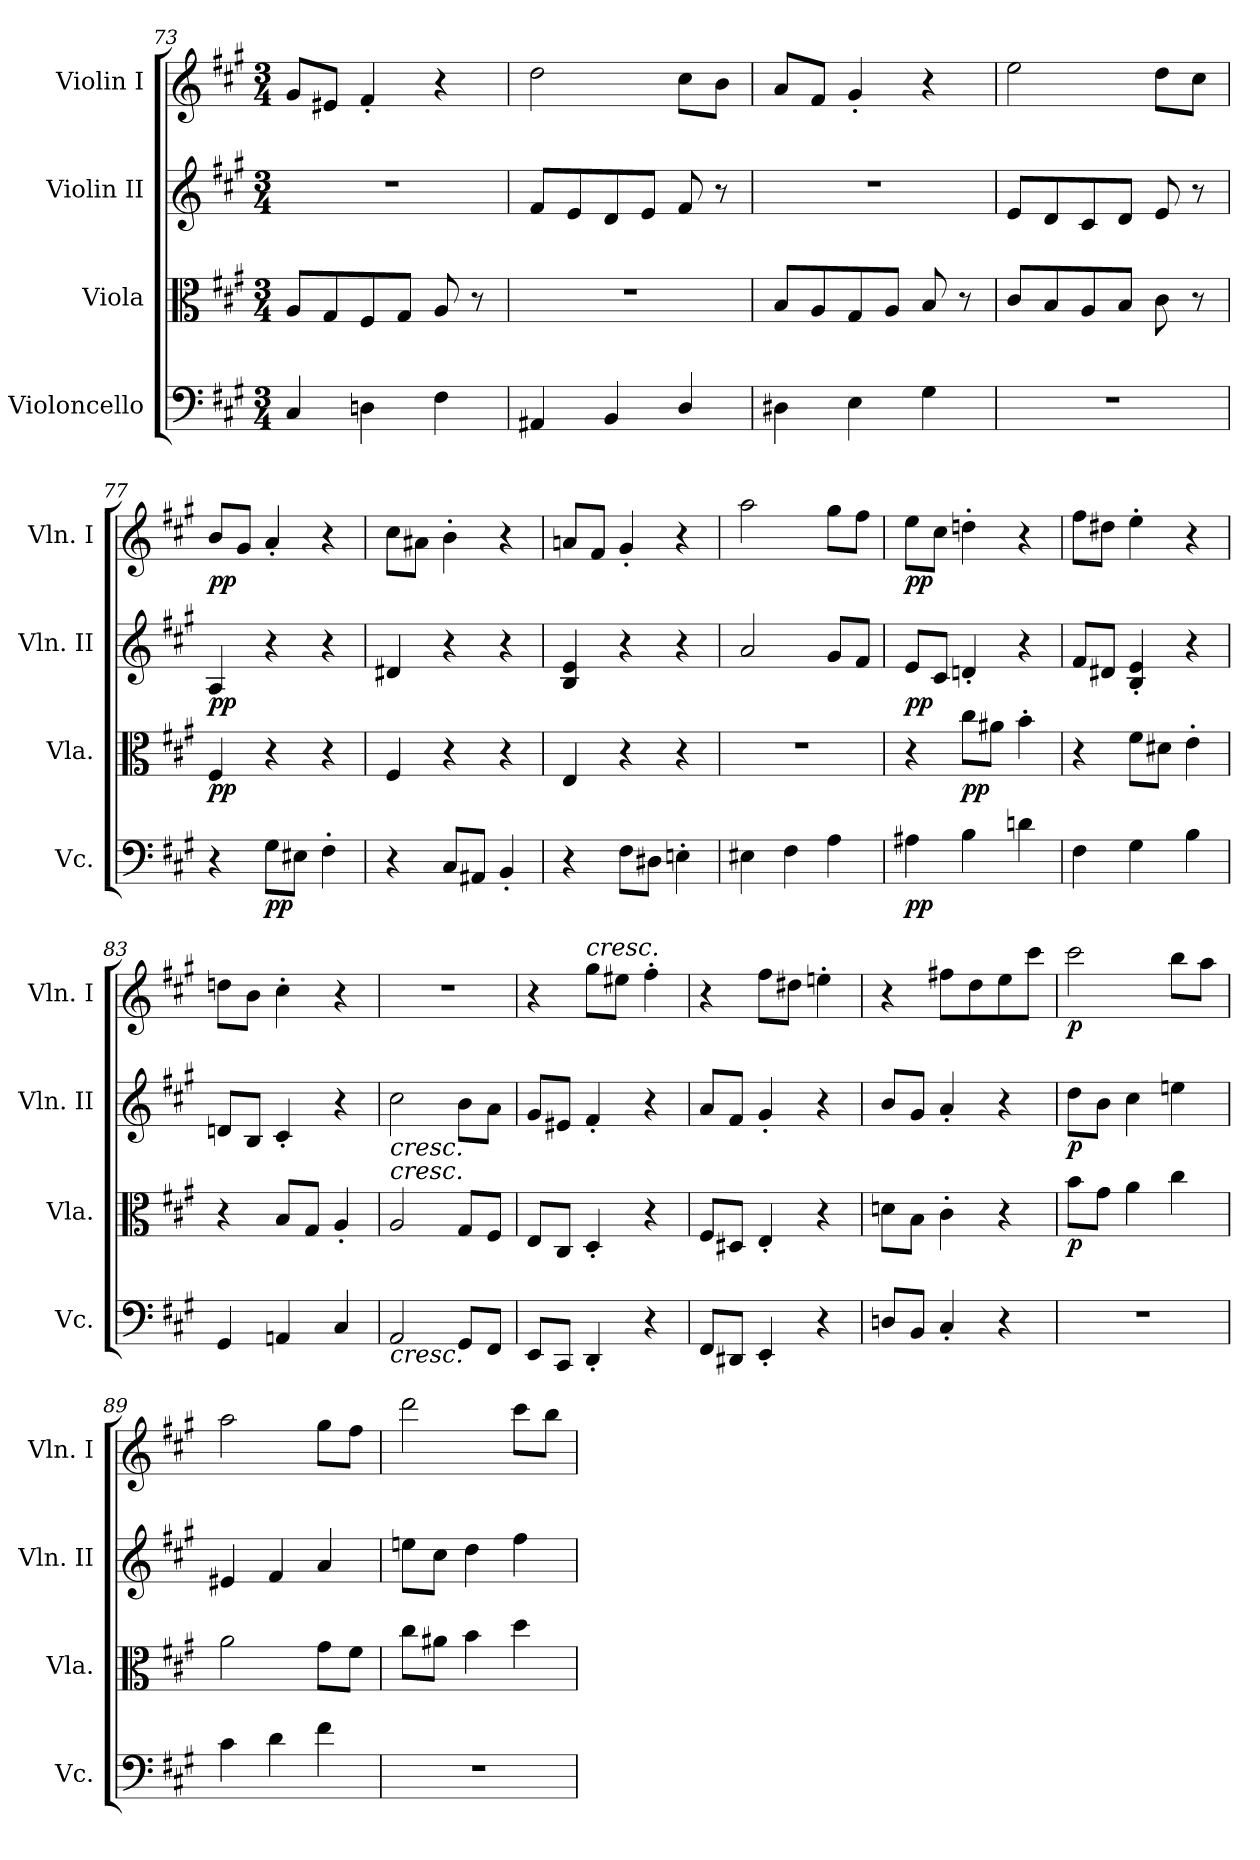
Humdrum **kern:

**kern	**dynam	**kern	**dynam	**kern	**dynam	**kern	**dynam
*part4	*part4	*part3	*part3	*part2	*part2	*part1	*part1
*staff4	*staff4	*staff3	*staff3	*staff2	*staff2	*staff1	*staff1
*I"Violoncello	*	*I"Viola	*	*I"Violin II	*	*I"Violin I	*
*I'Vc.	*	*I'Vla.	*	*I'Vln. II	*	*I'Vln. I	*
*clefF4	*	*clefC3	*	*clefG2	*	*clefG2	*
*k[f#c#g#]	*	*k[f#c#g#]	*	*k[f#c#g#]	*	*k[f#c#g#]	*
*M3/4	*	*M3/4	*	*M3/4	*	*M3/4	*
=73	=73	=73	=73	=73	=73	=73	=73
4C#/	.	8A/L	.	2.r	.	8g#/L	.
.	.	8G#/	.	.	.	8e#X/J	.
4Dn\	.	8F#/	.	.	.	4f#'/	.
.	.	8G#/J	.	.	.	.	.
4F#\	.	8A/	.	.	.	4r	.
.	.	8r	.	.	.	.	.
=74	=74	=74	=74	=74	=74	=74	=74
4AA#X/	.	2.r	.	8f#/L	.	2dd\	.
.	.	.	.	8e/	.	.	.
4BB/	.	.	.	8d/	.	.	.
.	.	.	.	8e/J	.	.	.
4D/	.	.	.	8f#/	.	8cc#\L	.
.	.	.	.	8r	.	8b\J	.
=75	=75	=75	=75	=75	=75	=75	=75
4D#X\	.	8B/L	.	2.r	.	8a/L	.
.	.	8A/	.	.	.	8f#/J	.
4E\	.	8G#/	.	.	.	4g#'/	.
.	.	8A/J	.	.	.	.	.
4G#\	.	8B/	.	.	.	4r	.
.	.	8r	.	.	.	.	.
=76	=76	=76	=76	=76	=76	=76	=76
2.r	.	8c#/L	.	8e/L	.	2ee\	.
.	.	8B/	.	8d/	.	.	.
.	.	8A/	.	8c#/	.	.	.
.	.	8B/J	.	8d/J	.	.	.
.	.	8c#\	.	8e/	.	8dd\L	.
.	.	8r	.	8r	.	8cc#\J	.
=77	=77	=77	=77	=77	=77	=77	=77
!	!	!	!LO:DY:b	!	!LO:DY:b	!	!LO:DY:b
4r	.	4F#/	pp	4A/	pp	8b/L	pp
.	.	.	.	.	.	8g#/J	.
!	!LO:DY:b	!	!	!	!	!	!
8G#\L	pp	4r	.	4r	.	4a'/	.
8E#X\J	.	.	.	.	.	.	.
4F#'\	.	4r	.	4r	.	4r	.
=78	=78	=78	=78	=78	=78	=78	=78
4r	.	4F#/	.	4d#X/	.	8cc#\L	.
.	.	.	.	.	.	8a#X\J	.
8C#/L	.	4r	.	4r	.	4b'\	.
8AA#X/J	.	.	.	.	.	.	.
4BB'/	.	4r	.	4r	.	4r	.
=79	=79	=79	=79	=79	=79	=79	=79
4r	.	4E/	.	4B/ 4e/	.	8an/L	.
.	.	.	.	.	.	8f#/J	.
8F#\L	.	4r	.	4r	.	4g#'/	.
8D#X\J	.	.	.	.	.	.	.
4En'\	.	4r	.	4r	.	4r	.
=80	=80	=80	=80	=80	=80	=80	=80
4E#X\	.	2.r	.	2a/	.	2aa\	.
4F#\	.	.	.	.	.	.	.
4A\	.	.	.	8g#/L	.	8gg#\L	.
.	.	.	.	8f#/J	.	8ff#\J	.
=81	=81	=81	=81	=81	=81	=81	=81
!	!LO:DY:b	!	!	!	!LO:DY:b	!	!LO:DY:b
4A#X\	pp	4r	.	8e/L	pp	8ee\L	pp
.	.	.	.	8c#/J	.	8cc#\J	.
!	!	!	!LO:DY:b	!	!	!	!
4B\	.	8cc#\L	pp	4dn'/	.	4ddn'\	.
.	.	8a#X\J	.	.	.	.	.
4dn\	.	4b'\	.	4r	.	4r	.
=82	=82	=82	=82	=82	=82	=82	=82
4F#\	.	4r	.	8f#/L	.	8ff#\L	.
.	.	.	.	8d#X/J	.	8dd#X\J	.
4G#\	.	8f#\L	.	4B/' 4e/'	.	4ee'\	.
.	.	8d#X\J	.	.	.	.	.
4B\	.	4e'\	.	4r	.	4r	.
=83	=83	=83	=83	=83	=83	=83	=83
4GG#/	.	4r	.	8dn/L	.	8ddn\L	.
.	.	.	.	8B/J	.	8b\J	.
4AAn/	.	8B/L	.	4c#'/	.	4cc#'\	.
.	.	8G#/J	.	.	.	.	.
4C#/	.	4A'/	.	4r	.	4r	.
=84	=84	=84	=84	=84	=84	=84	=84
!	!	!	!	!LO:TX:b:i:t=cresc.	!	!	!
!	!	!LO:TX:a:i:t=cresc.	!	!	!	!	!
!LO:TX:b:i:t=cresc.	!	!	!	!	!	!	!
2AA/	.	2A/	.	2cc#\	.	2.r	.
8GG#/L	.	8G#/L	.	8b\L	.	.	.
8FF#/J	.	8F#/J	.	8a\J	.	.	.
=85	=85	=85	=85	=85	=85	=85	=85
8EE/L	.	8E/L	.	8g#/L	.	4r	.
8CC#/J	.	8C#/J	.	8e#X/J	.	.	.
!	!	!	!	!	!	!LO:TX:a:i:t=cresc.	!
4DD'/	.	4D'/	.	4f#'/	.	8gg#\L	.
.	.	.	.	.	.	8ee#X\J	.
4r	.	4r	.	4r	.	4ff#'\	.
=86	=86	=86	=86	=86	=86	=86	=86
8FF#/L	.	8F#/L	.	8a/L	.	4r	.
8DD#X/J	.	8D#X/J	.	8f#/J	.	.	.
4EE'/	.	4E'/	.	4g#'/	.	8ff#\L	.
.	.	.	.	.	.	8dd#X\J	.
4r	.	4r	.	4r	.	4een'\	.
=87	=87	=87	=87	=87	=87	=87	=87
8Dn/L	.	8dn\L	.	8b/L	.	4r	.
8BB/J	.	8B\J	.	8g#/J	.	.	.
4C#'/	.	4c#'\	.	4a'/	.	8ff#X\L	.
.	.	.	.	.	.	8dd\	.
4r	.	4r	.	4r	.	8ee\	.
.	.	.	.	.	.	8ccc#\J	.
=88	=88	=88	=88	=88	=88	=88	=88
!	!	!	!LO:DY:b	!	!LO:DY:b	!	!LO:DY:b
2.r	.	8b\L	p	8dd\L	p	2ccc#\	p
.	.	8g#\J	.	8b\J	.	.	.
.	.	4a\	.	4cc#\	.	.	.
.	.	4cc#\	.	4een\	.	8bb\L	.
.	.	.	.	.	.	8aa\J	.
=89	=89	=89	=89	=89	=89	=89	=89
4c#\	.	2a\	.	4e#X/	.	2aa\	.
4d\	.	.	.	4f#/	.	.	.
4f#\	.	8g#\L	.	4a/	.	8gg#\L	.
.	.	8f#\J	.	.	.	8ff#\J	.
=90	=90	=90	=90	=90	=90	=90	=90
2.r	.	8cc#\L	.	8een\L	.	2ddd\	.
.	.	8a#X\J	.	8cc#\J	.	.	.
.	.	4b\	.	4dd\	.	.	.
.	.	4dd\	.	4ff#\	.	8ccc#\L	.
.	.	.	.	.	.	8bb\J	.
=	=	=	=	=	=	=	=
*-	*-	*-	*-	*-	*-	*-	*-
